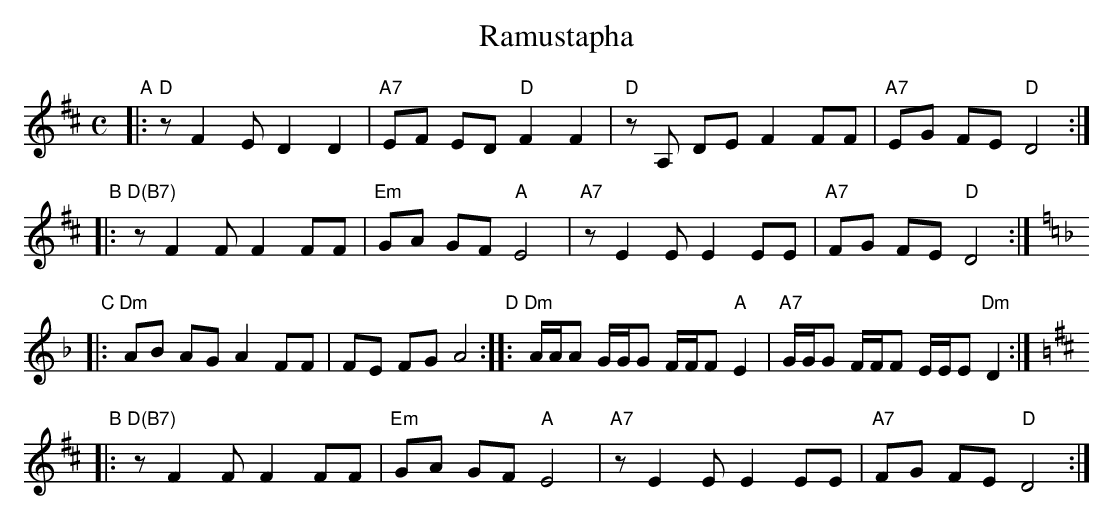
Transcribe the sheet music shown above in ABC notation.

X:1
T: Ramustapha
M: C
L: 1/8
K: D
"A"|: "D"zF2 E D2 D2 | "A7"EF ED "D"F2 F2 | "D"zA, DE F2 FF | "A7"EG FE "D"D4 :|
"B"|: "D(B7)"zF2 F F2 FF | "Em"GA GF "A"E4 | "A7"zE2 E E2 EE | "A7"FG FE "D"D4 :|
K:Dm
"C"|: "Dm"AB AG A2 FF | FE FG A4 "D":: "Dm"A/A/A G/G/G F/F/F "A"E2 | "A7"G/G/G F/F/F E/E/E "Dm"D2 :|
K:D
"B"|: "D(B7)"zF2 F F2 FF | "Em"GA GF "A"E4 | "A7"zE2 E E2 EE | "A7"FG FE "D"D4 :|
